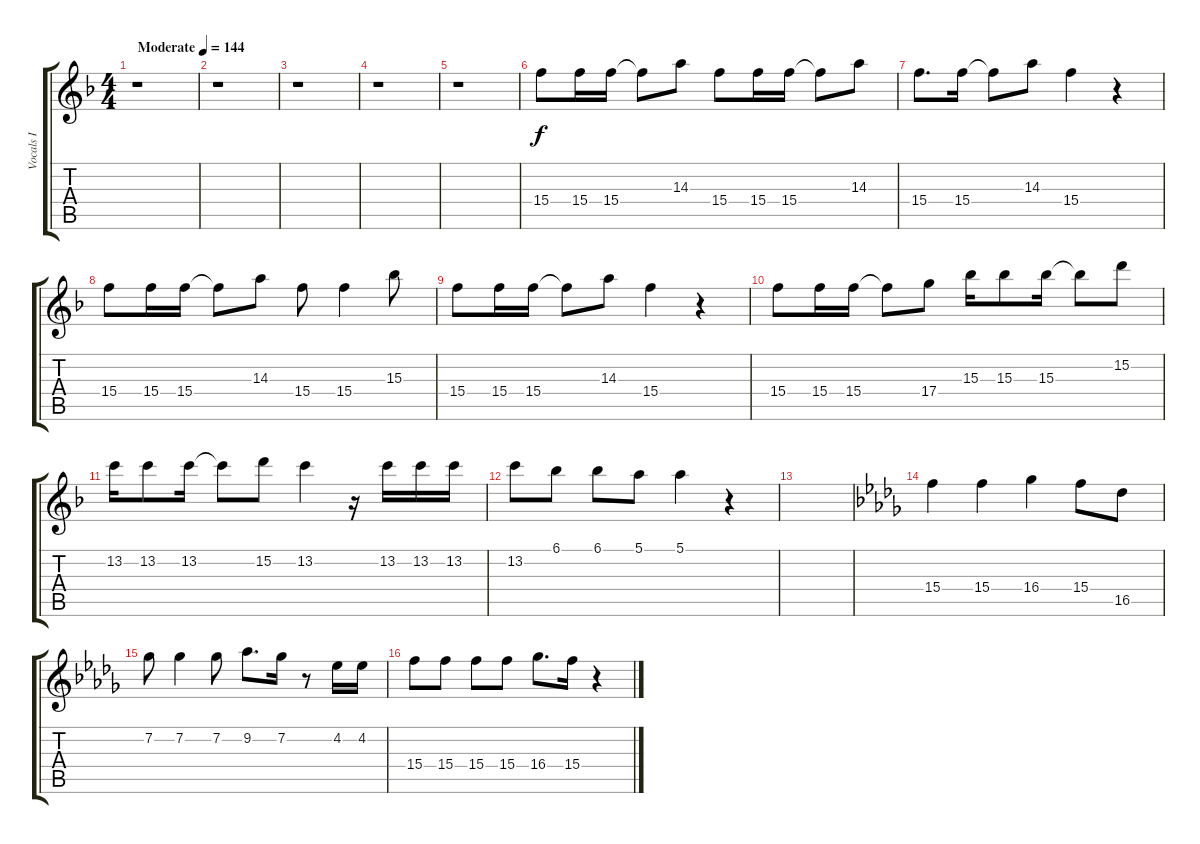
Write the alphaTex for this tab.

\track ("Vocals I" "Vocals I") {instrument electricgrandpiano}
\staff {score tabs}
\tuning (E4 B3 G3 D3 A2 E2) {hide}
\ts (4 4)
\tempo (144 "Moderate")
\clef g2
\ks f
r.1{ot 8vb dy f instrument electricgrandpiano} |
r.1{ot 8vb} |
r.1{ot 8vb} |
r.1{ot 8vb} |
r.1{ot 8vb} |
15.4.8{ot 8vb} 15.4.16{ot 8vb} 15.4.16{ot 8vb} 15.4{t}.8{ot 8vb} 14.3.8{ot 8vb} 15.4.8{ot 8vb} 15.4.16{ot 8vb} 15.4.16{ot 8vb} 15.4{t}.8{ot 8vb} 14.3.8{ot 8vb} |
15.4.8{d ot 8vb} 15.4.16{ot 8vb} 15.4{t}.8{ot 8vb} 14.3.8{ot 8vb} 15.4.4{ot 8vb} r.4{ot 8vb} |
15.4.8{ot 8vb} 15.4.16{ot 8vb} 15.4.16{ot 8vb} 15.4{t}.8{ot 8vb} 14.3.8{ot 8vb} 15.4.8{ot 8vb} 15.4.4{ot 8vb} 15.3.8{ot 8vb} |
15.4.8{ot 8vb} 15.4.16{ot 8vb} 15.4.16{ot 8vb} 15.4{t}.8{ot 8vb} 14.3.8{ot 8vb} 15.4.4{ot 8vb} r.4{ot 8vb} |
15.4.8{ot 8vb} 15.4.16{ot 8vb} 15.4.16{ot 8vb} 15.4{t}.8{ot 8vb} 17.4.8{ot 8vb} 15.3.16{ot 8vb} 15.3.8{ot 8vb} 15.3.16{ot 8vb} 15.3{t}.8{ot 8vb} 15.2.8{ot 8vb} |
13.2.16{ot 8vb} 13.2.8{ot 8vb} 13.2.16{ot 8vb} 13.2{t}.8{ot 8vb} 15.2.8{ot 8vb} 13.2.4{ot 8vb} r.16{ot 8vb} 13.2.16{ot 8vb} 13.2.16{ot 8vb} 13.2.16{ot 8vb} |
13.2.8{ot 8vb} 6.1.8{ot 8vb} 6.1.8{ot 8vb} 5.1.8{ot 8vb} 5.1.4{ot 8vb} r.4{ot 8vb} |
|
\ks db
15.4.4{ot 8vb} 15.4.4{ot 8vb} 16.4.4{ot 8vb} 15.4.8{ot 8vb} 16.5.8{ot 8vb} |
7.2.8{ot 8vb} 7.2.4{ot 8vb} 7.2.8{ot 8vb} 9.2.8{d ot 8vb} 7.2.16{ot 8vb} r.8{ot 8vb} 4.2.16{ot 8vb} 4.2.16{ot 8vb} |
15.4.8{ot 8vb} 15.4.8{ot 8vb} 15.4.8{ot 8vb} 15.4.8{ot 8vb} 16.4.8{d ot 8vb} 15.4.16{ot 8vb} r.4{ot 8vb}
